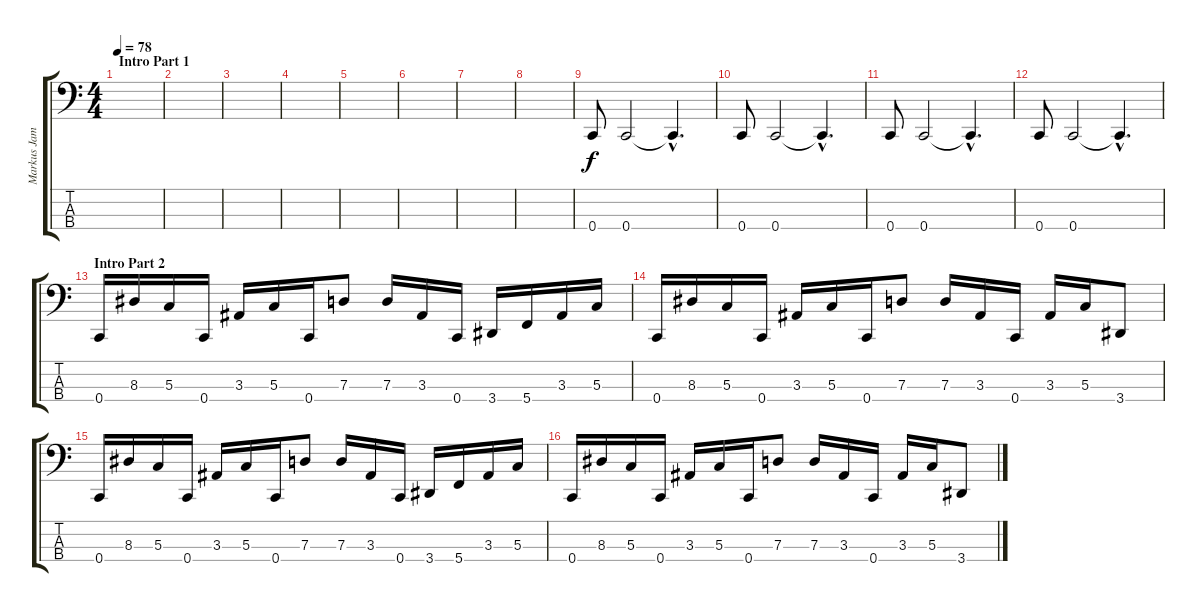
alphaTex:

\track ("Markus James" "Markus Jam") {instrument electricbassfinger}
\staff {score tabs}
\tuning (F2 C2 G1 C1) {hide}
\ts (4 4)
\section ("" "Intro Part 1")
\tempo 78
\clef f4
\ks c
|
|
|
|
|
|
|
|
0.4.8 0.4.2 0.4{hac t}.4{d} |
0.4.8 0.4.2 0.4{hac t}.4{d} |
0.4.8 0.4.2 0.4{hac t}.4{d} |
0.4.8 0.4.2 0.4{hac t}.4{d} |
\section ("" "Intro Part 2")
0.4.16 8.3.16 5.3.16 0.4.16 3.3.16 5.3.16 0.4.16 7.3.8 7.3.16 3.3.16 0.4.16 3.4.16 5.4.16 3.3.16 5.3.16 |
0.4.16 8.3.16 5.3.16 0.4.16 3.3.16 5.3.16 0.4.16 7.3.8 7.3.16 3.3.16 0.4.16 3.3.16 5.3.16 3.4.8 |
0.4.16 8.3.16 5.3.16 0.4.16 3.3.16 5.3.16 0.4.16 7.3.8 7.3.16 3.3.16 0.4.16 3.4.16 5.4.16 3.3.16 5.3.16 |
0.4.16 8.3.16 5.3.16 0.4.16 3.3.16 5.3.16 0.4.16 7.3.8 7.3.16 3.3.16 0.4.16 3.3.16 5.3.16 3.4.8
